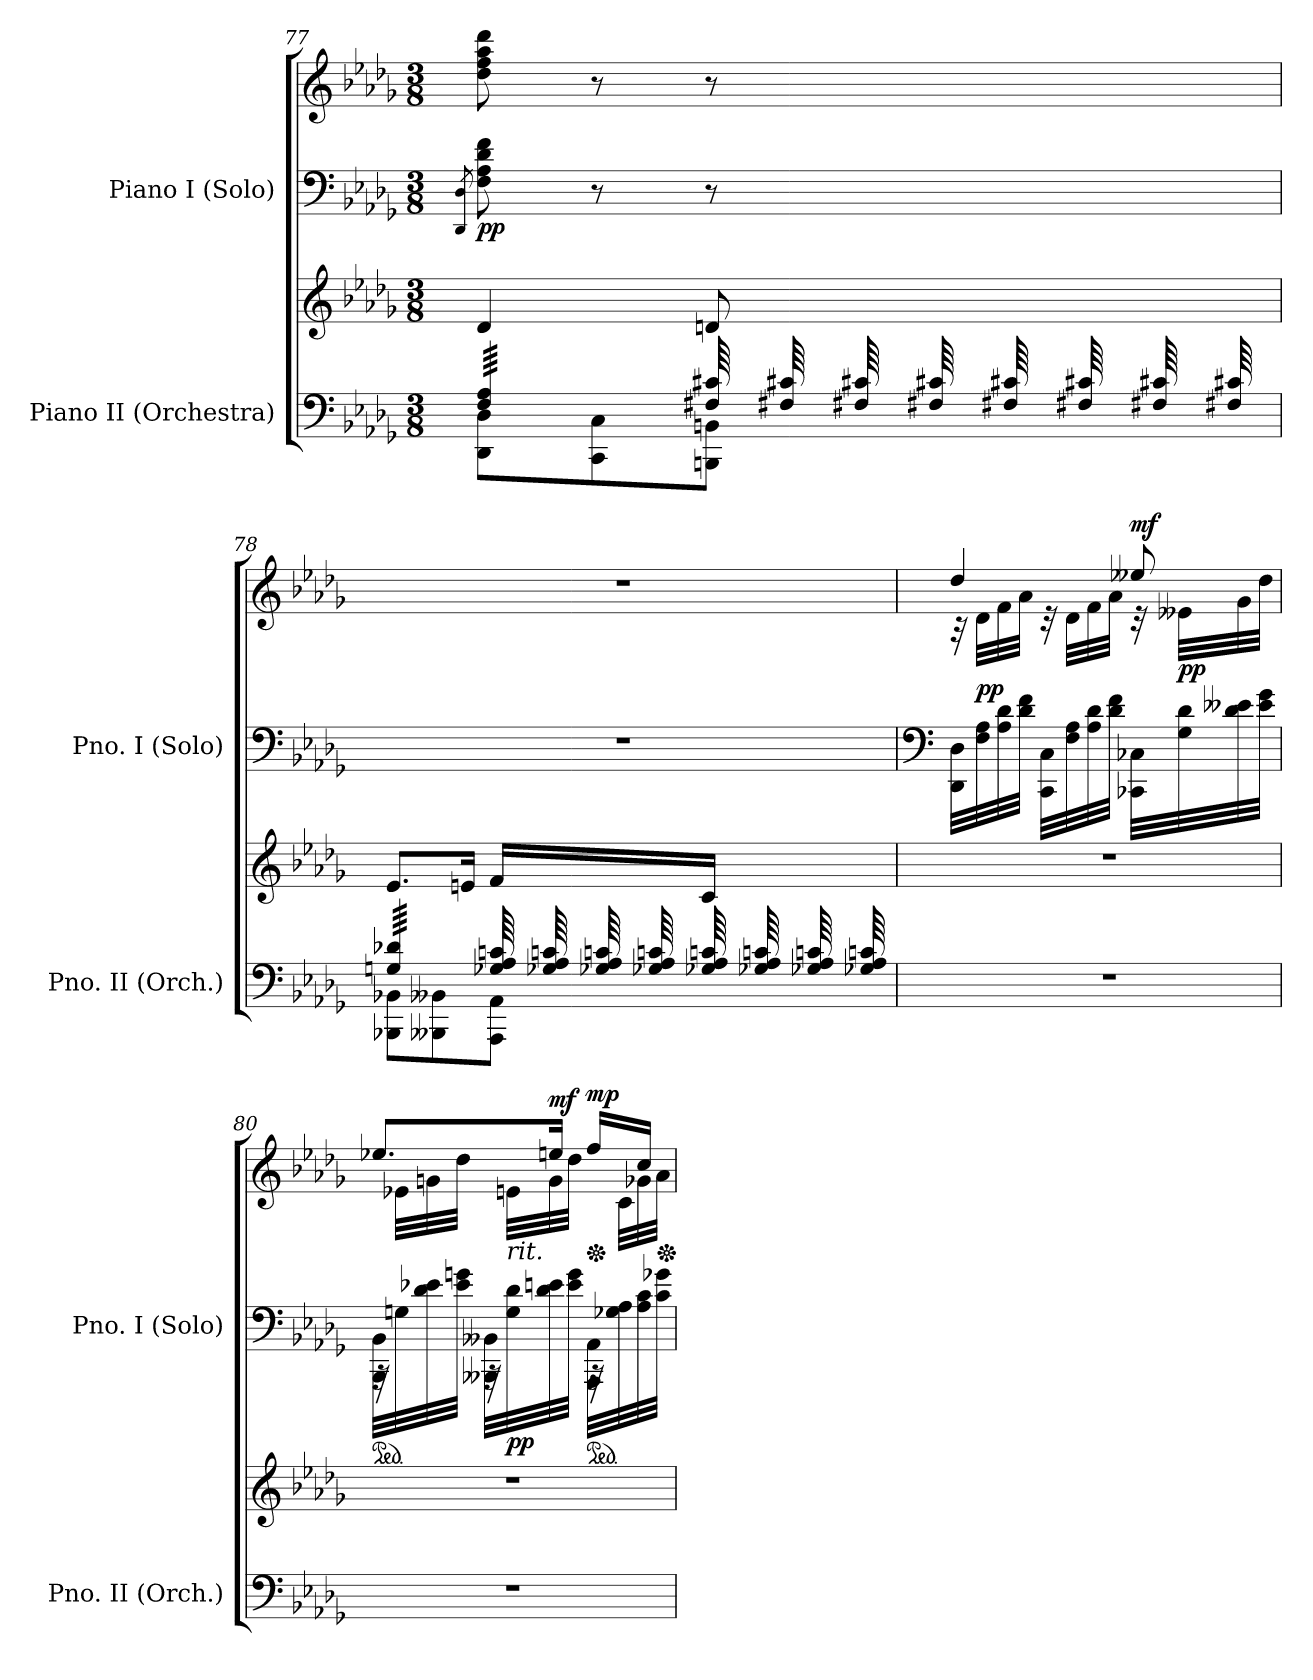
**kern	**kern	**dynam	**kern	**kern	**dynam
*part2	*part2	*part2	*part1	*part1	*part1
*staff4	*staff3	*staff3/4	*staff2	*staff1	*staff1/2
*I"Piano II (Orchestra)	*	*	*I"Piano I (Solo)	*	*
*I'Pno. II (Orch.)	*	*	*I'Pno. I (Solo)	*	*
*clefF4	*clefG2	*	*clefF4	*clefG2	*
*k[b-e-a-d-g-]	*k[b-e-a-d-g-]	*	*k[b-e-a-d-g-]	*k[b-e-a-d-g-]	*
*M3/8	*M3/8	*	*M3/8	*M3/8	*
=77	=77	=77	=77	=77	=77
.	.	.	8qDD-/ 8qD-/	.	.
*^	*	*	*	*	*
!	!	!	!LO:DY:b=2	!	!	!
!	!	!	!LO:DY:n=1:b	!	!	!LO:DY:b=2
!	!	!	!	!	!	!LO:DY:n=1:b
*tremolo	*	*	*	*	*	*
64F/ 64A-/LLLL	8DD-\ 8D-\L	4d-/	p mp	8F\ 8A-\ 8d-\ 8f\	8dd-\ 8ff\ 8aa-\ 8ddd-\	p p
64F/ 64A-/	.	.	.	.	.	.
64F/ 64A-/	.	.	.	.	.	.
64F/ 64A-/	.	.	.	.	.	.
64F/ 64A-/	.	.	.	.	.	.
64F/ 64A-/	.	.	.	.	.	.
64F/ 64A-/	.	.	.	.	.	.
64F/ 64A-/	.	.	.	.	.	.
64F/ 64A-/	8CC\ 8C\	.	.	8r	8r	.
64F/ 64A-/	.	.	.	.	.	.
64F/ 64A-/	.	.	.	.	.	.
64F/ 64A-/	.	.	.	.	.	.
64F/ 64A-/	.	.	.	.	.	.
64F/ 64A-/	.	.	.	.	.	.
64F/ 64A-/	.	.	.	.	.	.
64F/ 64A-/JJJJ	.	.	.	.	.	.
64F#X/ 64c#X/	8BBBn\ 8BBn\J	8dn/	.	8r	8r	.
64F#X/ 64c#X/	.	.	.	.	.	.
64F#X/ 64c#X/	.	.	.	.	.	.
64F#X/ 64c#X/	.	.	.	.	.	.
64F#X/ 64c#X/	.	.	.	.	.	.
64F#X/ 64c#X/	.	.	.	.	.	.
64F#X/ 64c#X/	.	.	.	.	.	.
64F#X/ 64c#X/	.	.	.	.	.	.
=78	=78	=78	=78	=78	=78	=78
64Gn/ 64d-X/LLLL	8BBB-X\ 8BB-X\L	8.e-/L	.	4.r	4.r	.
64Gn/ 64d-X/	.	.	.	.	.	.
64Gn/ 64d-X/	.	.	.	.	.	.
64Gn/ 64d-X/	.	.	.	.	.	.
64Gn/ 64d-X/	.	.	.	.	.	.
64Gn/ 64d-X/	.	.	.	.	.	.
64Gn/ 64d-X/	.	.	.	.	.	.
64Gn/ 64d-X/	.	.	.	.	.	.
64Gn/ 64d-X/	8BBB--X\ 8BB--X\	.	.	.	.	.
64Gn/ 64d-X/	.	.	.	.	.	.
64Gn/ 64d-X/	.	.	.	.	.	.
64Gn/ 64d-X/	.	.	.	.	.	.
64Gn/ 64d-X/	.	16en/Jk	.	.	.	.
64Gn/ 64d-X/	.	.	.	.	.	.
64Gn/ 64d-X/	.	.	.	.	.	.
64Gn/ 64d-X/JJJJ	.	.	.	.	.	.
64G-X/ 64A-/ 64cn/	8AAA-\ 8AA-\J	16f/LL	.	.	.	.
64G-X/ 64A-/ 64cn/	.	.	.	.	.	.
64G-X/ 64A-/ 64cn/	.	.	.	.	.	.
64G-X/ 64A-/ 64cn/	.	.	.	.	.	.
64G-X/ 64A-/ 64cn/	.	16c/JJ	.	.	.	.
64G-X/ 64A-/ 64cn/	.	.	.	.	.	.
64G-X/ 64A-/ 64cn/	.	.	.	.	.	.
64G-X/ 64A-/ 64cn/	.	.	.	.	.	.
*Xtremolo	*	*	*	*	*	*
*v	*v	*	*	*	*	*
!!LO:LB:g=z
=79	=79	=79	=79	=79	=79
*	*	*	*clefF4	*	*
*	*	*	*	*MM20	*
*	*	*	*	*^	*
!	!	!	!	!	!	!LO:DY:a=2
!	!	!	!	!	!	!LO:DY:n=1:a
4.r	4.r	.	32DD-\ 32D-\LLL	4dd-/	32r	p mp
!	!	!	!	!	!	!LO:DY:n=2:a=2
.	.	.	32F\ 32A-\	.	32d-\LLL	pp
.	.	.	32A-\ 32d-\	.	32f\	.
.	.	.	32d-\ 32f\JJJ	.	32a-\JJJ	.
.	.	.	32CC\ 32C\LLL	.	32r	.
.	.	.	32F\ 32A-\	.	32d-\LLL	.
.	.	.	32A-\ 32d-\	.	32f\	.
.	.	.	32d-\ 32f\JJJ	.	32a-\JJJ	.
!	!	!	!	!	!	!LO:DY:n=3:a
.	.	.	32CC-X\ 32C-X\LLL	8ee--X/	32r	mf
!	!	!	!	!	!	!LO:DY:n=4:b
.	.	.	32G-\ 32d-\	.	32e--X\LLL	pp
*	*	*	*	*MM16	*	*
.	.	.	32d-\ 32e--X\	.	32g-\	.
.	.	.	32e--\ 32g-\JJJ	.	32dd-\JJJ	.
=80	=80	=80	=80	=80	=80	=80
*	*	*	*ped	*	*	*
*	*	*	*	*MM20	*	*
*	*	*	*^	*	*	*
!	!	!	!	!	!	!	!LO:DY:b=2
!	!	!	!	!	!	!	!LO:DY:n=1:a
4.r	4.r	.	32rAAA	32BBB-\ 32BB-\LLL	8.ee-X/L	32ryy	p f
.	.	.	16.ryy	32Gn\	.	32e-X\LLL	.
.	.	.	.	32d-\ 32e-X\	.	32gn\	.
.	.	.	.	32e-\ 32gn\JJJ	.	32dd-\JJJ	.
.	.	.	32rAAA	32BBB--X\ 32BB--X\LLL	.	32ryy	.
!	!	!	!	!	!	!LO:TX:b:i:t=rit.	!
!	!	!	!	!	!	!	!LO:DY:n=2:b=2
.	.	.	16.ryy	32G\ 32d-\	.	32en\LLL	pp
!	!	!	!	!	!	!	!LO:DY:n=3:a
.	.	.	.	32d-\ 32en\	16een/Jk	32g\	mf
.	.	.	.	32e\ 32g\JJJ	.	32dd-\JJJ	.
*	*	*	*ped	*	*	*	*
*	*	*	*	*	*Xped	*	*
!	!	!	!	!	!	!	!LO:DY:n=4:a
.	.	.	32rAAA	32AAA-\ 32AA-\LLL	16ff/LL	32ryy	mp
*	*	*	*	*	*MM12	*	*
.	.	.	16.ryy	32G-X\ 32A-\	.	32c\LLL	.
.	.	.	.	32A-\ 32c\	16cc/JJ	32g-X\	.
.	.	.	.	32c\ 32g-X\JJJ	.	32a-\JJJ	.
*	*	*	*	*	*Xped	*	*
*	*	*	*v	*v	*	*	*
*	*	*	*	*v	*v	*
=	=	=	=	=	=
*-	*-	*-	*-	*-	*-
